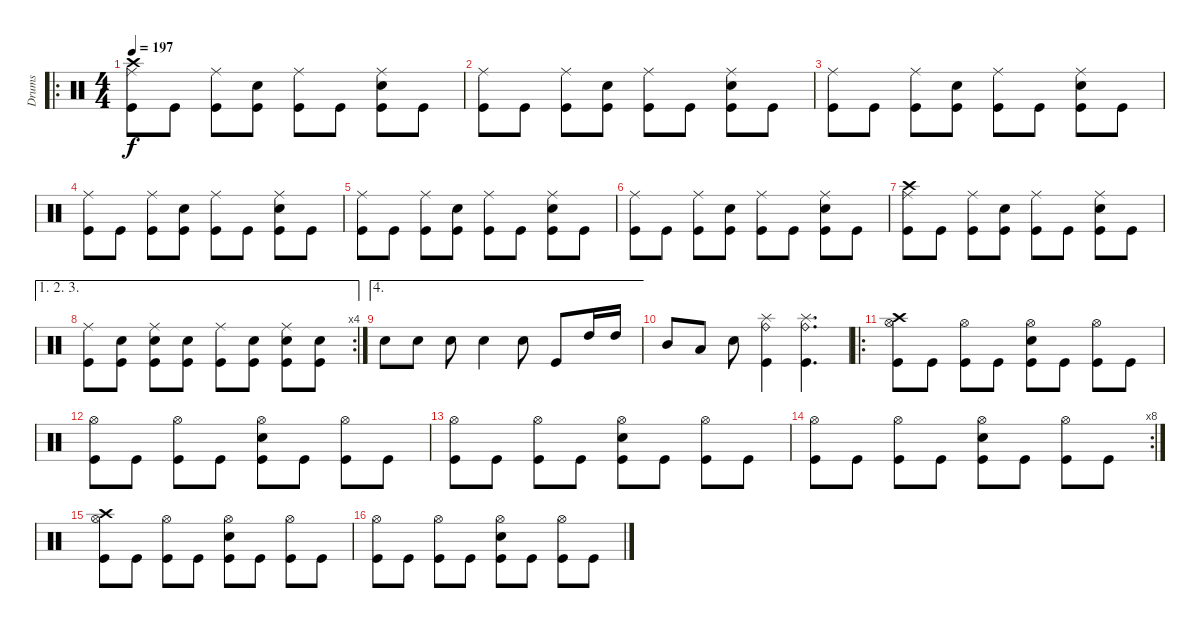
\track ("Drums" "Drums") {instrument percussion}
\staff {score}
\articulation defaults
\ro
\ts (4 4)
\tempo 197
\clef neutral
\ks c
("Crash high (hit)" "Ride (middle)" "Kick (hit)").8{dy f} "Kick (hit)".8 ("Ride (middle)" "Kick (hit)").8 ("Electric Snare (hit)" "Kick (hit)").8 ("Ride (middle)" "Kick (hit)").8 "Kick (hit)".8 ("Ride (middle)" "Electric Snare (hit)" "Kick (hit)").8 "Kick (hit)".8 |
("Ride (middle)" "Kick (hit)").8 "Kick (hit)".8 ("Ride (middle)" "Kick (hit)").8 ("Electric Snare (hit)" "Kick (hit)").8 ("Ride (middle)" "Kick (hit)").8 "Kick (hit)".8 ("Ride (middle)" "Electric Snare (hit)" "Kick (hit)").8 "Kick (hit)".8 |
("Ride (middle)" "Kick (hit)").8 "Kick (hit)".8 ("Ride (middle)" "Kick (hit)").8 ("Electric Snare (hit)" "Kick (hit)").8 ("Ride (middle)" "Kick (hit)").8 "Kick (hit)".8 ("Ride (middle)" "Electric Snare (hit)" "Kick (hit)").8 "Kick (hit)".8 |
("Ride (middle)" "Kick (hit)").8 "Kick (hit)".8 ("Ride (middle)" "Kick (hit)").8 ("Electric Snare (hit)" "Kick (hit)").8 ("Ride (middle)" "Kick (hit)").8 "Kick (hit)".8 ("Ride (middle)" "Electric Snare (hit)" "Kick (hit)").8 "Kick (hit)".8 |
("Ride (middle)" "Kick (hit)").8 "Kick (hit)".8 ("Ride (middle)" "Kick (hit)").8 ("Electric Snare (hit)" "Kick (hit)").8 ("Ride (middle)" "Kick (hit)").8 "Kick (hit)".8 ("Ride (middle)" "Electric Snare (hit)" "Kick (hit)").8 "Kick (hit)".8 |
("Ride (middle)" "Kick (hit)").8 "Kick (hit)".8 ("Ride (middle)" "Kick (hit)").8 ("Electric Snare (hit)" "Kick (hit)").8 ("Ride (middle)" "Kick (hit)").8 "Kick (hit)".8 ("Ride (middle)" "Electric Snare (hit)" "Kick (hit)").8 "Kick (hit)".8 |
("Crash high (hit)" "Ride (middle)" "Kick (hit)").8 "Kick (hit)".8 ("Ride (middle)" "Kick (hit)").8 ("Electric Snare (hit)" "Kick (hit)").8 ("Ride (middle)" "Kick (hit)").8 "Kick (hit)".8 ("Ride (middle)" "Electric Snare (hit)" "Kick (hit)").8 "Kick (hit)".8 |
\ae (1 2 3)
\rc 4
("Ride (middle)" "Kick (hit)").8 ("Electric Snare (hit)" "Kick (hit)").8 ("Ride (middle)" "Electric Snare (hit)" "Kick (hit)").8 ("Electric Snare (hit)" "Kick (hit)").8 ("Ride (middle)" "Kick (hit)").8 ("Electric Snare (hit)" "Kick (hit)").8 ("Ride (middle)" "Electric Snare (hit)" "Kick (hit)").8 ("Electric Snare (hit)" "Kick (hit)").8 |
\ae 4 "Electric Snare (hit)".8 "Electric Snare (hit)".8 "Electric Snare (hit)".8 "Electric Snare (hit)".4 "Electric Snare (hit)".8 "Kick (hit)".8 "High Tom (hit)".16 "High Tom (hit)".16
|
"Mid Tom (hit)".8 "Low Tom (hit)".8 "Electric Snare (hit)".8 ("Ride (bell)" "Splash (hit)" "Kick (hit)").4 ("Ride (bell)" "Splash (hit)" "Kick (hit)").4{d} |
\ro
("Crash high (hit)" "Hi-Hat (open)" "Kick (hit)").8 "Kick (hit)".8 ("Hi-Hat (open)" "Kick (hit)").8 "Kick (hit)".8 ("Hi-Hat (open)" "Electric Snare (hit)" "Kick (hit)").8 "Kick (hit)".8 ("Hi-Hat (open)" "Kick (hit)").8 "Kick (hit)".8 |
("Hi-Hat (open)" "Kick (hit)").8 "Kick (hit)".8 ("Hi-Hat (open)" "Kick (hit)").8 "Kick (hit)".8 ("Hi-Hat (open)" "Electric Snare (hit)" "Kick (hit)").8 "Kick (hit)".8 ("Hi-Hat (open)" "Kick (hit)").8 "Kick (hit)".8 |
("Hi-Hat (open)" "Kick (hit)").8 "Kick (hit)".8 ("Hi-Hat (open)" "Kick (hit)").8 "Kick (hit)".8 ("Hi-Hat (open)" "Electric Snare (hit)" "Kick (hit)").8 "Kick (hit)".8 ("Hi-Hat (open)" "Kick (hit)").8 "Kick (hit)".8 |
\rc 8
("Hi-Hat (open)" "Kick (hit)").8 "Kick (hit)".8 ("Hi-Hat (open)" "Kick (hit)").8 "Kick (hit)".8 ("Hi-Hat (open)" "Electric Snare (hit)" "Kick (hit)").8 "Kick (hit)".8 ("Hi-Hat (open)" "Kick (hit)").8 "Kick (hit)".8 |
("Crash high (hit)" "Hi-Hat (open)" "Kick (hit)").8 "Kick (hit)".8 ("Hi-Hat (open)" "Kick (hit)").8 "Kick (hit)".8 ("Hi-Hat (open)" "Electric Snare (hit)" "Kick (hit)").8 "Kick (hit)".8 ("Hi-Hat (open)" "Kick (hit)").8 "Kick (hit)".8 |
("Hi-Hat (open)" "Kick (hit)").8 "Kick (hit)".8 ("Hi-Hat (open)" "Kick (hit)").8 "Kick (hit)".8 ("Hi-Hat (open)" "Electric Snare (hit)" "Kick (hit)").8 "Kick (hit)".8 ("Hi-Hat (open)" "Kick (hit)").8 "Kick (hit)".8
